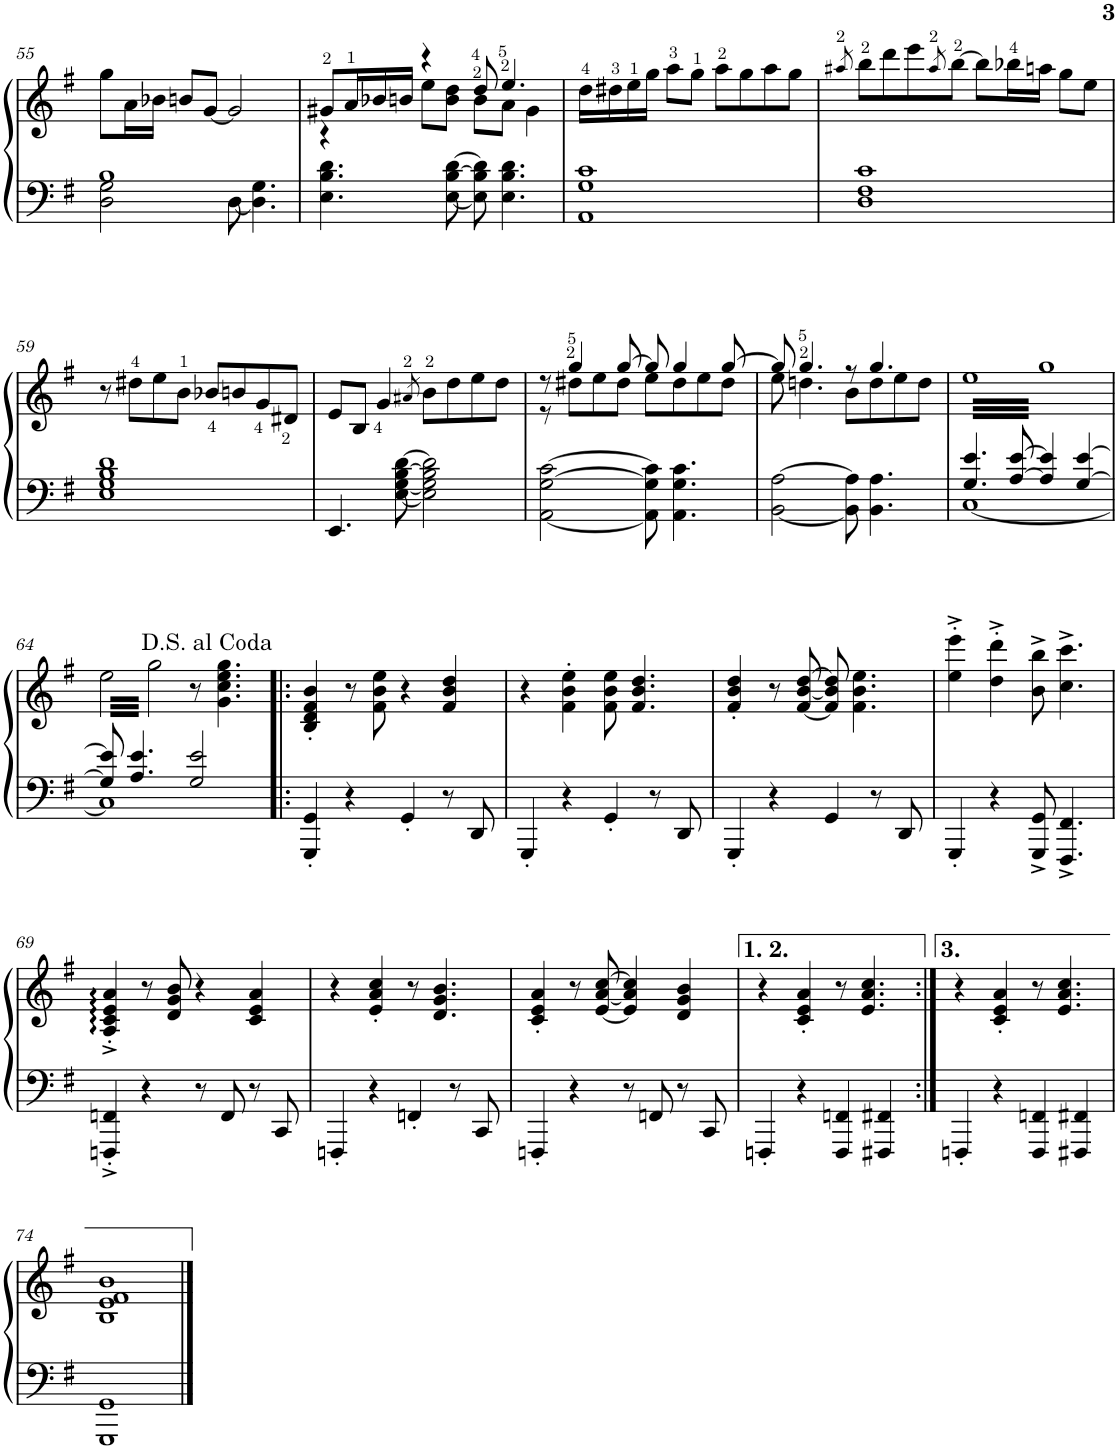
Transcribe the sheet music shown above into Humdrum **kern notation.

**kern	**kern
*part1	*part1
*staff2	*staff1
*I"Piano	*
*I'Pno.	*
!!LO:PB:g=z
*clefF4	*clefG2
*k[f#]	*k[f#]
*M4/4	*M4/4
=55	=55
*^	*
1B	2D\ 2G\	8gg\L
.	.	16a\L
.	.	16b-X\JJ
.	.	8bn/L
.	.	[8g/J
.	[8D\	2g/]
.	4.D\] 4.G\	.
*v	*v	*
=56	=56
*	*^
4.E\ 4.B\ 4.d\	8g#X/L	4r
*	*Xbrackettup	*
.	24a/L	.
.	24b-X/	.
.	24bn/JJ	.
.	4r	8ee\L
[8E\ [8B\ [8d\	.	8b\ 8dd\J
8E\] 8B\] 8d\]	8dd/	8b\L
4.E\ 4.B\ 4.d\	4.ee/	8a\J
.	.	4g#\
*	*v	*v
=57	=57
1AA 1G 1c	16dd\LL
.	16dd#X\
.	16ee\
.	16gg\JJ
.	8aa\L
.	8gg\J
.	8aa\L
.	8gg\
.	8aa\
.	8gg\J
=58	=58
.	8qaa#X/
1D 1F# 1c	8bb\L
.	8ddd\
.	8eee\
.	8qaa#/
.	[8bb\J
.	8bb\L]
.	16bb-X\L
.	16aan\JJ
.	8gg\L
.	8ee\J
!!LO:LB:g=z
=59	=59
1E 1G 1B 1d	8r
.	8dd#X\L
.	8ee\
.	8b\J
.	8b-X/L
.	8bn/
.	8g/
.	8d#X/J
=60	=60
4.EE/	8e/L
.	8B/J
.	4g/
[8E\ [8G\ [8B\ [8d\	.
.	8qa#X/
2E\] 2G\] 2B\] 2d\]	8b\L
.	8dd\
.	8ee\
.	8dd\J
=61	=61
*	*^
[2AA\ [2G\ [2c\	8r	8r
.	4gg/	8dd#X\L
.	.	8ee\
.	[8gg/	8dd#\J
8AA\] 8G\] 8c\]	8gg/]	8ee\L
4.AA\ 4.G\ 4.c\	4gg/	8dd#\
.	.	8ee\
.	[8gg/	8dd#\J
=62	=62	=62
[2BB\ [2A\	8gg/]	8ee\
.	4.gg/	4.ddn\
8BB\] 8A\]	8r	8b\L
4.BB\ 4.A\	4.gg/	8dd\
.	.	8ee\
.	.	8dd\J
*	*v	*v
=63	=63
*^	*
*	*	*brackettup
*	*	*tremolo
4.G/ 4.e/	[1C	64eeLLLL
.	.	64gg
.	.	64ee
.	.	64gg
.	.	64ee
.	.	64gg
.	.	64ee
.	.	64gg
.	.	64ee
.	.	64gg
.	.	64ee
.	.	64gg
.	.	64ee
.	.	64gg
.	.	64ee
.	.	64gg
.	.	64ee
.	.	64gg
.	.	64ee
.	.	64gg
.	.	64ee
.	.	64gg
.	.	64ee
.	.	64gg
[8A/ [8e/	.	64ee
.	.	64gg
.	.	64ee
.	.	64gg
.	.	64ee
.	.	64gg
.	.	64ee
.	.	64gg
4A/] 4e/]	.	64ee
.	.	64gg
.	.	64ee
.	.	64gg
.	.	64ee
.	.	64gg
.	.	64ee
.	.	64gg
.	.	64ee
.	.	64gg
.	.	64ee
.	.	64gg
.	.	64ee
.	.	64gg
.	.	64ee
.	.	64gg
[4G/ [4e/	.	64ee
.	.	64gg
.	.	64ee
.	.	64gg
.	.	64ee
.	.	64gg
.	.	64ee
.	.	64gg
.	.	64ee
.	.	64gg
.	.	64ee
.	.	64gg
.	.	64ee
.	.	64gg
.	.	64ee
.	.	64ggJJJJ
!!LO:LB:g=z
=64	=64	=64
8G/] 8e/]	1C]	64ee\LLLL
.	.	64gg\
.	.	64ee\
.	.	64gg\
.	.	64ee\
.	.	64gg\
.	.	64ee\
.	.	64gg\
4.A/ 4.e/	.	64ee\
.	.	64gg\
.	.	64ee\
.	.	64gg\
.	.	64ee\
.	.	64gg\
.	.	64ee\
.	.	64gg\
.	.	64ee\
.	.	64gg\
.	.	64ee\
.	.	64gg\
.	.	64ee\
.	.	64gg\
.	.	64ee\
.	.	64gg\
.	.	64ee\
.	.	64gg\
.	.	64ee\
.	.	64gg\
.	.	64ee\
.	.	64gg\
.	.	64ee\
.	.	64gg\JJJJ
*	*	*Xtremolo
2G/ 2e/	.	8r
.	.	.
.	.	.
.	.	.
.	.	.
.	.	.
.	.	.
.	.	.
.	.	4.g\ 4.cc\ 4.ee\ 4.gg\
.	.	.
.	.	.
.	.	.
.	.	.
.	.	.
.	.	.
.	.	.
*v	*v	*
=65!|:	=65!|:
4GGG/' 4GG/'	4B/' 4d/' 4f#/' 4b/'
4r	8r
.	8f#\ 8b\ 8ee\
4GG'/	4r
8r	4f#/ 4b/ 4dd/
8DD/	.
=66	=66
4GGG'/	4r
4r	4f#\' 4b\' 4ee\'
4GG'/	8f#\ 8b\ 8ee\
.	4.f#/ 4.b/ 4.dd/
8r	.
8DD/	.
=67	=67
4GGG'/	4f#/' 4b/' 4dd/'
4r	8r
.	[8f#/ [8b/ [8dd/
4GG/	8f#/] 8b/] 8dd/]
.	4.f#\ 4.b\ 4.ee\
8r	.
8DD/	.
=68	=68
4GGG'/	4ee\'^ 4eee\'^
4r	4dd\'^ 4ddd\'^
8GGG/^ 8GG/^	8b\^ 8bb\^
4.FFF#/^ 4.FF#/^	4.cc\^ 4.ccc\^
!!LO:LB:g=z
=69	=69
4FFFn/'^ 4FFn/'^	4A/'^ 4c/'^ 4e/'^ 4a/'^
4r	8r
.	8d/ 8g/ 8b/
8r	4r
8FF/	.
8r	4c/ 4e/ 4a/
8CC/	.
=70	=70
4FFFn'/	4r
4r	4e/' 4a/' 4cc/'
4FFn'/	8r
.	4.d/ 4.g/ 4.b/
8r	.
8CC/	.
=71	=71
4FFFn'/	4c/' 4e/' 4a/'
4r	8r
.	[8e/ [8a/ [8cc/
8r	4e/] 4a/] 4cc/]
8FFn/	.
8r	4d/ 4g/ 4b/
8CC/	.
=72	=72
4FFFn'/	4r
4r	4c/' 4e/' 4a/'
4FFF/ 4FFn/	8r
.	4.e/ 4.a/ 4.cc/
4FFF#X/ 4FF#X/	.
=73:|!	=73:|!
4FFFn'/	4r
4r	4c/' 4e/' 4a/'
4FFF/ 4FFn/	8r
.	4.e/ 4.a/ 4.cc/
4FFF#X/ 4FF#X/	.
!!LO:LB:g=z
=74	=74
1GGG 1GG	1B 1e 1f# 1b
==	==
*-	*-
